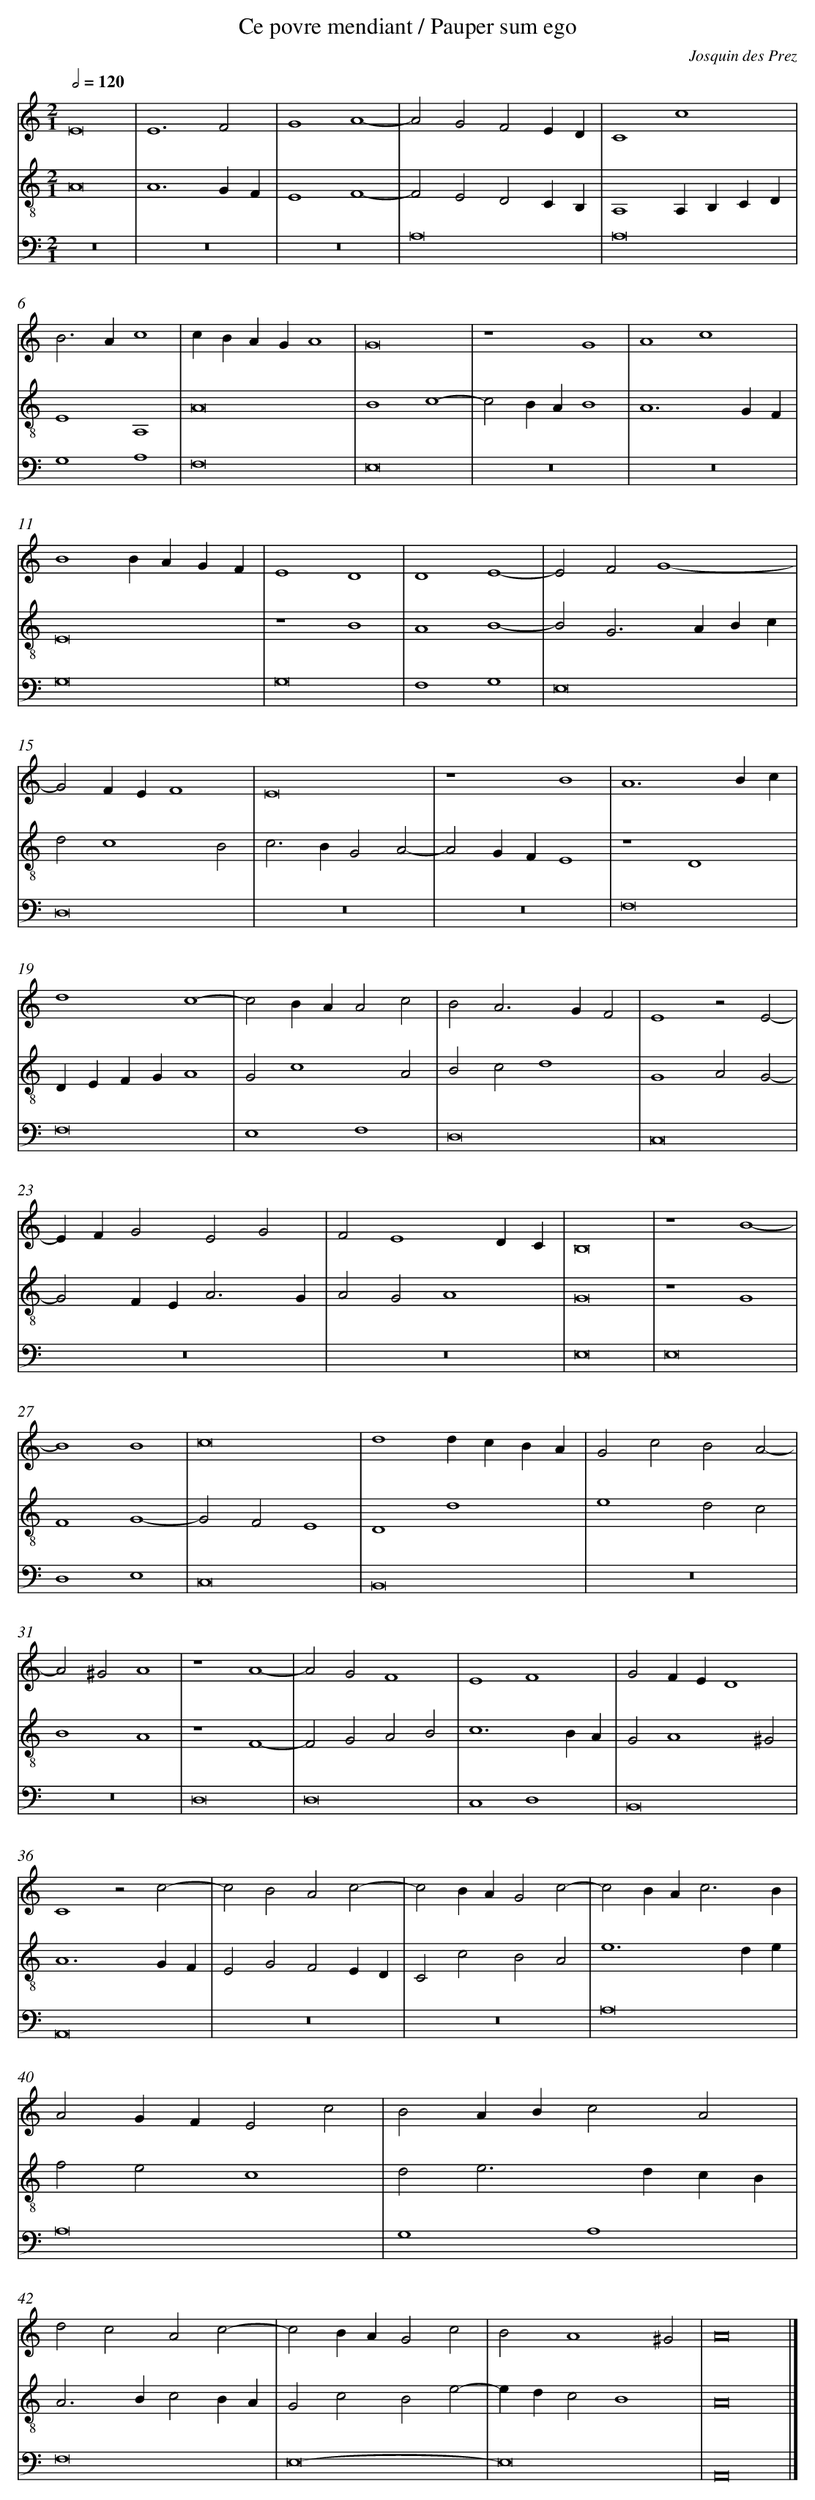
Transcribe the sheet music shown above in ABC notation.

X:1
T:Ce povre mendiant / Pauper sum ego
C: Josquin des Prez
L: 1/4
M: 2/1
Q: 1/2=120
V: 1 clef=treble
V: 2 clef=treble-8
V: 3 clef=bass
K: C
[V:1] E8 |
[V:2] A8 |
[V:3] z8 |
[V:1] E6F2 |
[V:2] A6GF |
[V:3] z8 |
[V:1] G4A4- |
[V:2] E4F4- |
[V:3] z8 |
[V:1] A2G2F2ED |
[V:2] F2E2D2CB, |
[V:3] A,8 |
[V:1] C4c4 |
[V:2] A,4A,B,CD |
[V:3] A,8 |
[V:1] B3Ac4 |
[V:2] E4A,4 |
[V:3] G,4A,4 |
[V:1] cBAGA4 |
[V:2] A8 |
[V:3] F,8 |
[V:1] G8 |
[V:2] B4c4- |
[V:3] E,8 |
[V:1] z4G4 |
[V:2] c2BAB4 |
[V:3] z8 |
[V:1] A4c4 |
[V:2] A6GF |
[V:3] z8 |
[V:1] B4BAGF |
[V:2] E8 |
[V:3] G,8 |
[V:1] E4D4 |
[V:2] z4B4 |
[V:3] G,8 |
[V:1] D4E4- |
[V:2] A4B4- |
[V:3] F,4G,4 |
[V:1] E2F2G4- |
[V:2] B2G3ABc |
[V:3] E,8 |
[V:1] G2FEF4 |
[V:2] d2c4B2 |
[V:3] D,8 |
[V:1] E8 |
[V:2] c3BG2A2- |
[V:3] z8 |
[V:1] z4B4 |
[V:2] A2GFE4 |
[V:3] z8 |
[V:1] A6Bc |
[V:2] z4D4 |
[V:3] F,8 |
[V:1] d4c4- |
[V:2] DEFGA4 |
[V:3] F,8 |
[V:1] c2BAA2c2 |
[V:2] G2c4A2 |
[V:3] E,4F,4 |
[V:1] B2A3GF2 |
[V:2] B2c2d4 |
[V:3] D,8 |
[V:1] E4z2E2- |
[V:2] G4A2G2- |
[V:3] C,8 |
[V:1] EFG2E2G2 |
[V:2] G2FEA3G |
[V:3] z8 |
[V:1] F2E4DC |
[V:2] A2G2A4 |
[V:3] z8 |
[V:1] B,8 |
[V:2] G8 |
[V:3] E,8 |
[V:1] z4B4- |
[V:2] z4G4 |
[V:3] E,8 |
[V:1] B4B4 |
[V:2] F4G4- |
[V:3] D,4E,4 |
[V:1] c8 |
[V:2] G2F2E4 |
[V:3] C,8 |
[V:1] d4dcBA |
[V:2] D4d4 |
[V:3] B,,8 |
[V:1] G2c2B2A2- |
[V:2] e4d2c2 |
[V:3] z8 |
[V:1] A2^G2A4 |
[V:2] B4A4 |
[V:3] z8 |
[V:1] z4A4- |
[V:2] z4F4- |
[V:3] D,8 |
[V:1] A2G2F4 |
[V:2] F2G2A2B2 |
[V:3] D,8 |
[V:1] E4F4 |
[V:2] c6BA |
[V:3] C,4D,4 |
[V:1] G2FED4 |
[V:2] G2A4^G2 |
[V:3] B,,8 |
[V:1] C4z2c2- |
[V:2] A6GF |
[V:3] A,,8 |
[V:1] c2B2A2c2- |
[V:2] E2G2F2ED |
[V:3] z8 |
[V:1] c2BAG2c2- |
[V:2] C2c2B2A2 |
[V:3] z8 |
[V:1] c2BAc3B |
[V:2] e6de |
[V:3] A,8 |
[V:1] A2GFE2c2 |
[V:2] f2e2c4 |
[V:3] A,8 |
[V:1] B2ABc2A2 |
[V:2] d2e3dcB |
[V:3] G,4A,4 |
[V:1] d2c2A2c2- |
[V:2] A3Bc2BA |
[V:3] F,8 |
[V:1] c2BAG2c2 |
[V:2] G2c2B2e2- |
[V:3] E,8- |
[V:1] B2A4^G2 |
[V:2] edc2B4 |
[V:3] E,8 |
[V:1] A8 |]
[V:2] A8 |]
[V:3] A,,8 |]
